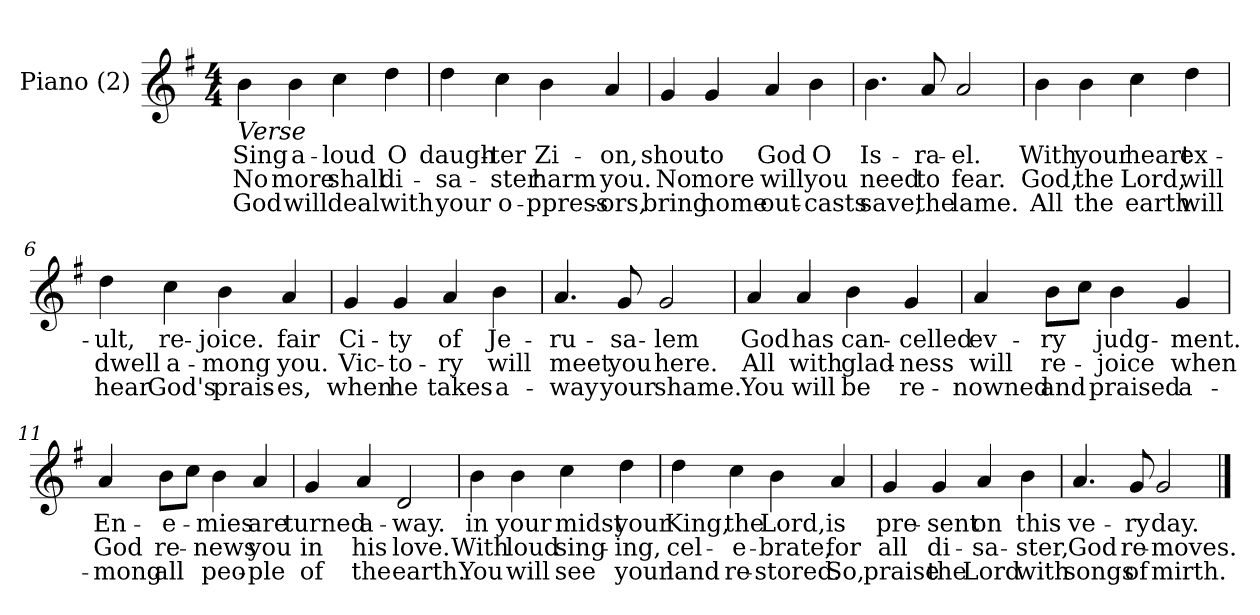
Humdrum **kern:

**kern	**text	**text	**text
*part1	*part1	*part1	*part1
*staff1	*staff1	*staff1	*staff1
*I"Piano (2)	*	*	*
*I'Pno	*	*	*
*clefG2	*	*	*
*k[f#]	*	*	*
*M4/4	*	*	*
=1	=1	=1	=1
!LO:TX:b:i:t=Verse	!	!	!
!	!LO:LY:b	!LO:LY:b	!LO:LY:b
4b\	Sing	No	God
!	!LO:LY:b	!LO:LY:b	!LO:LY:b
4b\	a-	more	will
!	!LO:LY:b	!LO:LY:b	!LO:LY:b
4cc\	-loud	shall	deal
!	!LO:LY:b	!LO:LY:b	!LO:LY:b
4dd\	O	di-	with
=2	=2	=2	=2
!	!LO:LY:b	!LO:LY:b	!LO:LY:b
4dd\	daugh-	-sa-	your
!	!LO:LY:b	!LO:LY:b	!LO:LY:b
4cc\	-ter	-ster	o-
!	!LO:LY:b	!LO:LY:b	!LO:LY:b
4b\	Zi-	harm	-ppress-
!	!LO:LY:b	!LO:LY:b	!LO:LY:b
4a/	-on,	you.	-ors,
=3	=3	=3	=3
!	!LO:LY:b	!LO:LY:b	!LO:LY:b
4g/	shout	No	bring
!	!LO:LY:b	!LO:LY:b	!LO:LY:b
4g/	to	more	home
!	!LO:LY:b	!LO:LY:b	!LO:LY:b
4a/	God	will	out-
!	!LO:LY:b	!LO:LY:b	!LO:LY:b
4b\	O	you	-casts
=4	=4	=4	=4
!	!LO:LY:b	!LO:LY:b	!LO:LY:b
4.b\	Is-	need	save,
!	!LO:LY:b	!LO:LY:b	!LO:LY:b
8a/	-ra-	to	the
!	!LO:LY:b	!LO:LY:b	!LO:LY:b
2a/	-el.	fear.	lame.
!!LO:LB:g=z
=5	=5	=5	=5
!	!LO:LY:b	!LO:LY:b	!LO:LY:b
4b\	With	God,	All
!	!LO:LY:b	!LO:LY:b	!LO:LY:b
4b\	your	the	the
!	!LO:LY:b	!LO:LY:b	!LO:LY:b
4cc\	heart	Lord,	earth
!	!LO:LY:b	!LO:LY:b	!LO:LY:b
4dd\	ex-	will	will
=6	=6	=6	=6
!	!LO:LY:b	!LO:LY:b	!LO:LY:b
4dd\	-ult,	dwell	hear
!	!LO:LY:b	!LO:LY:b	!LO:LY:b
4cc\	re-	a-	God's
!	!LO:LY:b	!LO:LY:b	!LO:LY:b
4b\	-joice.	-mong	prais-
!	!LO:LY:b	!LO:LY:b	!LO:LY:b
4a/	fair	you.	-es,
=7	=7	=7	=7
!	!LO:LY:b	!LO:LY:b	!LO:LY:b
4g/	Ci-	Vic-	when
!	!LO:LY:b	!LO:LY:b	!LO:LY:b
4g/	-ty	-to-	he
!	!LO:LY:b	!LO:LY:b	!LO:LY:b
4a/	of	-ry	takes
!	!LO:LY:b	!LO:LY:b	!LO:LY:b
4b\	Je-	will	a-
=8	=8	=8	=8
!	!LO:LY:b	!LO:LY:b	!LO:LY:b
4.a/	-ru-	meet	-way
!	!LO:LY:b	!LO:LY:b	!LO:LY:b
8g/	-sa-	you	your
!	!LO:LY:b	!LO:LY:b	!LO:LY:b
2g/	-lem	here.	shame.
!!LO:LB:g=z
=9	=9	=9	=9
!	!LO:LY:b	!LO:LY:b	!LO:LY:b
4a/	God	All	You
!	!LO:LY:b	!LO:LY:b	!LO:LY:b
4a/	has	with	will
!	!LO:LY:b	!LO:LY:b	!LO:LY:b
4b\	can-	glad-	be
!	!LO:LY:b	!LO:LY:b	!LO:LY:b
4g/	-celled	-ness	re-
=10	=10	=10	=10
!	!LO:LY:b	!LO:LY:b	!LO:LY:b
4a/	ev-	will	-nowned
!	!LO:LY:b	!LO:LY:b	!LO:LY:b
8b\L	-ry	re-	and
8cc\J	.	.	.
!	!LO:LY:b	!LO:LY:b	!LO:LY:b
4b\	judg-	-joice	praised
!	!LO:LY:b	!LO:LY:b	!LO:LY:b
4g/	-ment.	when	a-
=11	=11	=11	=11
!	!LO:LY:b	!LO:LY:b	!LO:LY:b
4a/	En-	God	-mong
!	!LO:LY:b	!LO:LY:b	!LO:LY:b
8b\L	-e-	re-	all
8cc\J	.	.	.
!	!LO:LY:b	!LO:LY:b	!LO:LY:b
4b\	-mies	-news	peo-
!	!LO:LY:b	!LO:LY:b	!LO:LY:b
4a/	are	you	-ple
=12	=12	=12	=12
!	!LO:LY:b	!LO:LY:b	!LO:LY:b
4g/	turned	in	of
!	!LO:LY:b	!LO:LY:b	!LO:LY:b
4a/	a-	his	the
!	!LO:LY:b	!LO:LY:b	!LO:LY:b
2d/	-way.	love.	earth.
!!LO:LB:g=z
=13	=13	=13	=13
!	!LO:LY:b	!LO:LY:b	!LO:LY:b
4b\	in	With	You
!	!LO:LY:b	!LO:LY:b	!LO:LY:b
4b\	your	loud	will
!	!LO:LY:b	!LO:LY:b	!LO:LY:b
4cc\	midst	sing-	see
!	!LO:LY:b	!LO:LY:b	!LO:LY:b
4dd\	your	-ing,	your
=14	=14	=14	=14
!	!LO:LY:b	!LO:LY:b	!LO:LY:b
4dd\	King,	cel-	land
!	!LO:LY:b	!LO:LY:b	!LO:LY:b
4cc\	the	-e-	re-
!	!LO:LY:b	!LO:LY:b	!LO:LY:b
4b\	Lord,	-brate,	-stored.
!	!LO:LY:b	!LO:LY:b	!LO:LY:b
4a/	is	for	So,
=15	=15	=15	=15
!	!LO:LY:b	!LO:LY:b	!LO:LY:b
4g/	pre-	all	praise
!	!LO:LY:b	!LO:LY:b	!LO:LY:b
4g/	-sent	di-	the
!	!LO:LY:b	!LO:LY:b	!LO:LY:b
4a/	on	-sa-	Lord
!	!LO:LY:b	!LO:LY:b	!LO:LY:b
4b\	this	-ster,	with
=16	=16	=16	=16
!	!LO:LY:b	!LO:LY:b	!LO:LY:b
4.a/	ve-	God	songs
!	!LO:LY:b	!LO:LY:b	!LO:LY:b
8g/	-ry	re-	of
!	!LO:LY:b	!LO:LY:b	!LO:LY:b
2g/	day.	-moves.	mirth.
==	==	==	==
*-	*-	*-	*-
